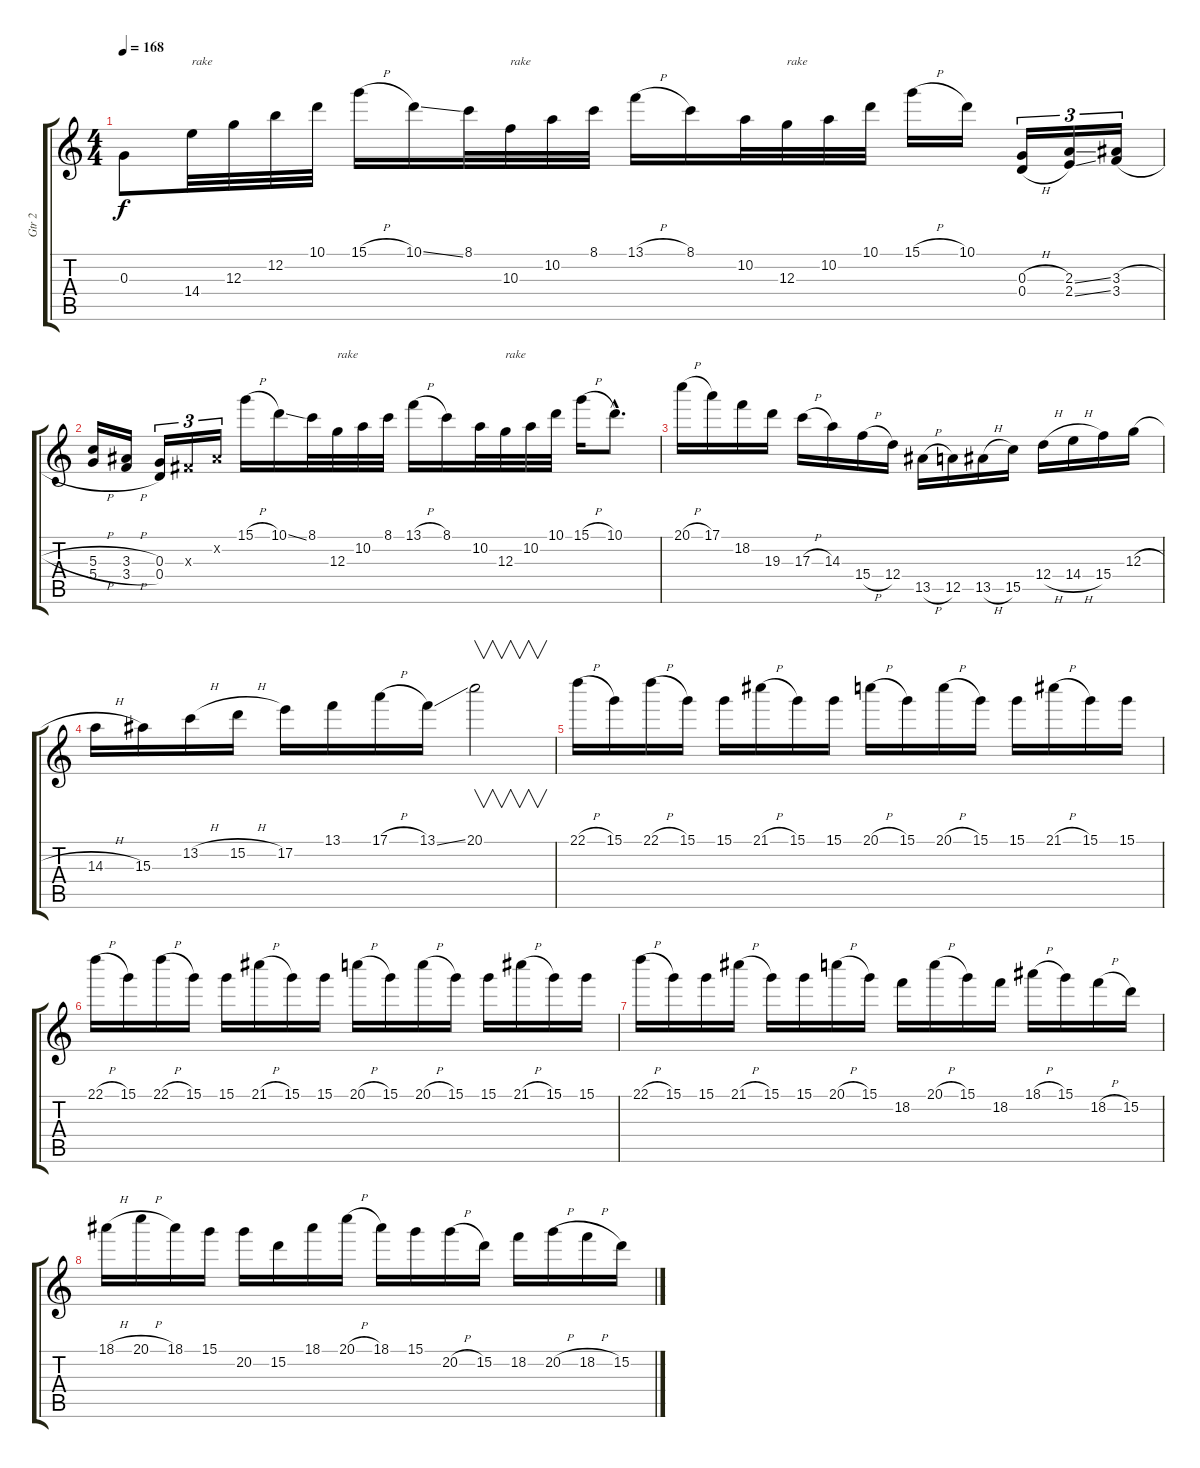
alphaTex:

\track ("Gtr 2" "Gtr 2") {instrument distortionguitar}
\staff {score tabs}
\tuning (E4 B3 G3 D3 A2 E2) {hide}
\ts (4 4)
\tempo 168
\clef g2
\ks c
0.3.8{dy f} 14.4.32{txt "rake"} 12.3.32 12.2.32 10.1.32 15.1{h}.16 10.1{ss}.16 8.1.32 10.3.32{txt "rake"} 10.2.32 8.1.32 13.1{h}.16 8.1.16 10.2.32 12.3.32{txt "rake"} 10.2.32 10.1.32 15.1{h}.16 10.1.16 (0.3{h} 0.4{h}).16{tu (3 2)} (2.3{ss} 2.4{ss}).16{tu (3 2)} (3.3{h} 3.4{h}).16{tu (3 2)} |
(5.3{h} 5.4{h}).16 (3.3{h} 3.4{h}).16 (0.3 0.4).16{tu (3 2)} -1.3{x}.16{tu (3 2)} -1.2{x}.16{tu (3 2)} 15.1{h}.16 10.1{ss}.16 8.1.32 12.3.32{txt "rake"} 10.2.32 8.1.32 13.1{h}.16 8.1.16 10.2.32 12.3.32{txt "rake"} 10.2.32 10.1.32 15.1{h}.16 10.1{hac}.8{d} |
20.1{h}.16 17.1.16 18.2.16 19.3.16 17.3{h}.16 14.3.16 15.4{h}.16 12.4.16 13.5{h}.16 12.5.16 13.5{h}.16 15.5.16 12.4{h}.16 14.4{h}.16 15.4.16 12.3{h}.16 |
14.3{h}.16 15.3.16 13.2{h}.16 15.2{h}.16 17.2.16 13.1.16 17.1{h}.16 13.1{ss}.16 20.1.2{v} |
22.1{h}.16 15.1.16 22.1{h}.16 15.1.16 15.1.16 21.1{h}.16 15.1.16 15.1.16 20.1{h}.16 15.1.16 20.1{h}.16 15.1.16 15.1.16 21.1{h}.16 15.1.16 15.1.16 |
22.1{h}.16 15.1.16 22.1{h}.16 15.1.16 15.1.16 21.1{h}.16 15.1.16 15.1.16 20.1{h}.16 15.1.16 20.1{h}.16 15.1.16 15.1.16 21.1{h}.16 15.1.16 15.1.16 |
22.1{h}.16 15.1.16 15.1.16 21.1{h}.16 15.1.16 15.1.16 20.1{h}.16 15.1.16 18.2.16 20.1{h}.16 15.1.16 18.2.16 18.1{h}.16 15.1.16 18.2{h}.16 15.2.16 |
18.1{h}.16 20.1{h}.16 18.1.16 15.1.16 20.2.16 15.2.16 18.1.16 20.1{h}.16 18.1.16 15.1.16 20.2{h}.16 15.2.16 18.2.16 20.2{h}.16 18.2{h}.16 15.2.16
